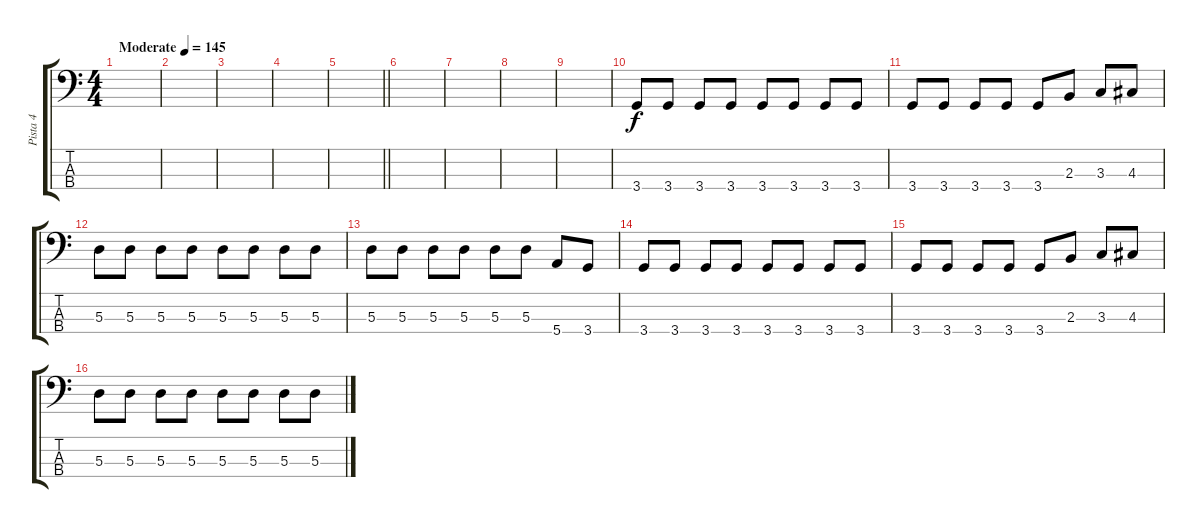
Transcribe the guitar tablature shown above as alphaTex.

\track ("Pista 4" "Pista 4") {instrument electricbassfinger}
\staff {score tabs}
\tuning (G2 D2 A1 E1) {hide}
\ts (4 4)
\tempo (145 "Moderate")
\clef f4
\ks c
|
|
|
|
\barLineRight lightlight
|
|
|
|
|
3.4.8 3.4.8 3.4.8 3.4.8 3.4.8 3.4.8 3.4.8 3.4.8 |
3.4.8 3.4.8 3.4.8 3.4.8 3.4.8 2.3.8 3.3.8 4.3.8 |
5.3.8 5.3.8 5.3.8 5.3.8 5.3.8 5.3.8 5.3.8 5.3.8 |
5.3.8 5.3.8 5.3.8 5.3.8 5.3.8 5.3.8 5.4.8 3.4.8 |
3.4.8 3.4.8 3.4.8 3.4.8 3.4.8 3.4.8 3.4.8 3.4.8 |
3.4.8 3.4.8 3.4.8 3.4.8 3.4.8 2.3.8 3.3.8 4.3.8 |
5.3.8 5.3.8 5.3.8 5.3.8 5.3.8 5.3.8 5.3.8 5.3.8
